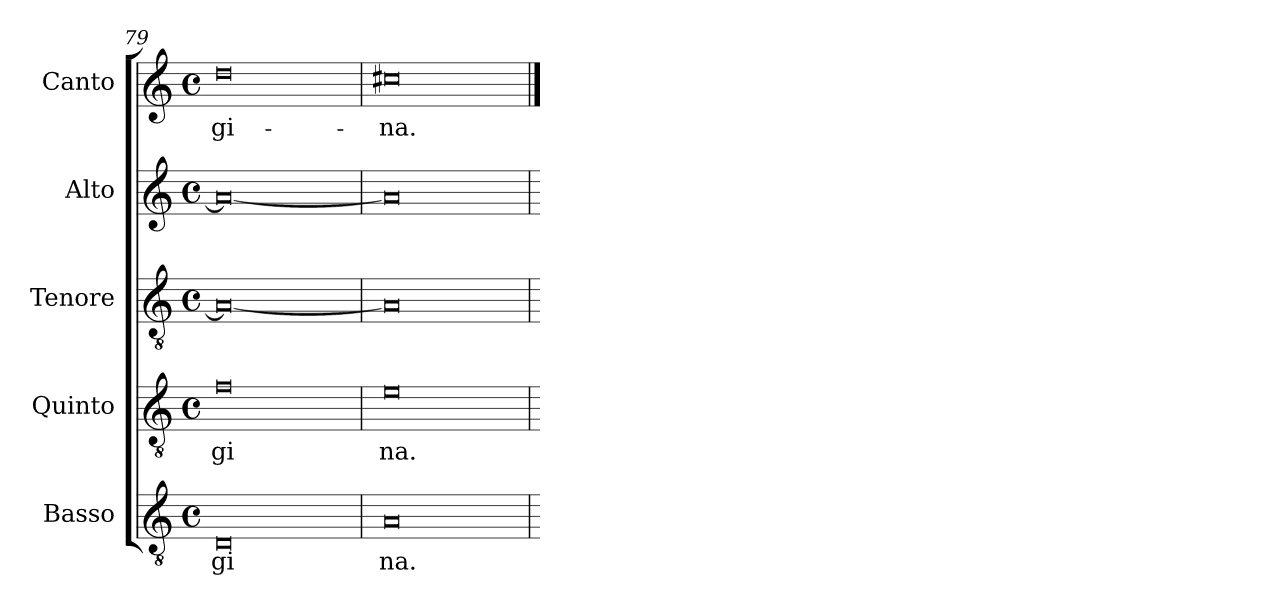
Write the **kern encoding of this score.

**kern	**text	**kern	**text	**kern	**kern	**kern	**text
*part5	*part5	*part4	*part4	*part3	*part2	*part1	*part1
*staff5	*staff5	*staff4	*staff4	*staff3	*staff2	*staff1	*staff1
*I"Basso	*	*I"Quinto	*	*I"Tenore	*I"Alto	*I"Canto	*
*clefGv2	*	*clefGv2	*	*clefGv2	*clefG2	*clefG2	*
*k[]	*	*	*	*	*	*	*
*C:	*	*	*	*	*	*	*
*M4/4	*	*M4/4	*	*M4/4	*M4/4	*M4/4	*
*met(c)	*	*met(c)	*	*met(c)	*met(c)	*met(c)	*
=79	=79	=79	=79	=79	=79	=79	=79
!	!LO:LY:b:cj	!	!LO:LY:b:cj	!	!	!	!LO:LY:b:cj
0D	gi	0f	gi	0A_<	0a_<	0dd	-gi-
=80	=80	=80	=80	=80	=80	=80	=80
!	!LO:LY:b:cj	!	!LO:LY:b:cj	!	!	!	!LO:LY:b:cj
0A	na.	0e	na.	0A]	0a]	0cc#X	-na.
=	==	=	==	=	=	==	==
*-	*-	*-	*-	*-	*-	*-	*-
